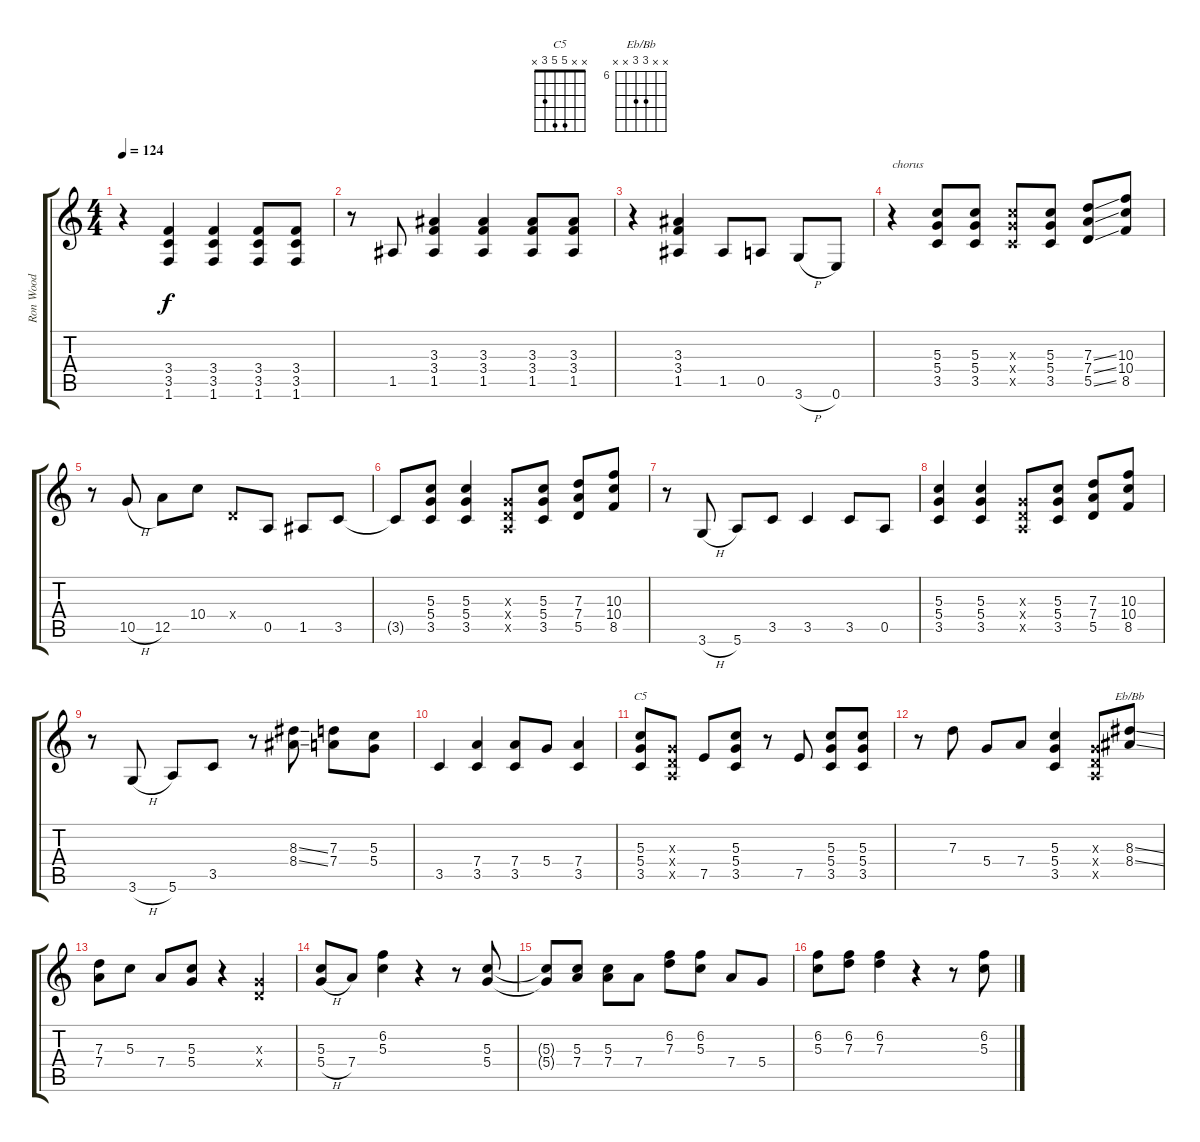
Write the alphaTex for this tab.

\track ("Ron Wood" "Ron Wood") {instrument electricguitarclean}
\staff {score tabs}
\tuning (E4 B3 G3 D3 A2 E2) {hide}
\chord ("C5" x x 5 5 3 x)
\chord ("Eb/Bb" x x 8 8 x x) {firstfret 6}
\ts (4 4)
\tempo 124
\clef g2
\ks c
r.4{dy f} (3.4 3.5 1.6).4 (3.4 3.5 1.6).4 (3.4 3.5 1.6).8 (3.4 3.5 1.6).8 |
r.8 1.5.8 (3.3 3.4 1.5).4 (3.3 3.4 1.5).4 (3.3 3.4 1.5).8 (3.3 3.4 1.5).8 |
r.4 (3.3 3.4 1.5).4 1.5.8 0.5.8 3.6{h}.8 0.6.8 |
r.4{txt "chorus"} (5.3 5.4 3.5).8 (5.3 5.4 3.5).8 (5.3{x} 5.4{x} 3.5{x}).8 (5.3 5.4 3.5).8 (7.3{ss} 7.4{ss} 5.5{ss}).8 (10.3 10.4 8.5).8 |
r.8 10.5{h}.8 12.5.8 10.4.8 0.4{x}.8 0.5.8 1.5.8 3.5.8 |
3.5{t}.8 (5.3 5.4 3.5).8 (5.3 5.4 3.5).4 (0.3{x} 0.4{x} 0.5{x}).8 (5.3 5.4 3.5).8 (7.3 7.4 5.5).8 (10.3 10.4 8.5).8 |
r.8 3.6{h}.8 5.6.8 3.5.8 3.5.4 3.5.8 0.5.8 |
(5.3 5.4 3.5).4 (5.3 5.4 3.5).4 (0.3{x} 0.4{x} 0.5{x}).8 (5.3 5.4 3.5).8 (7.3 7.4 5.5).8 (10.3 10.4 8.5).8 |
r.8 3.6{h}.8 5.6.8 3.5.8 r.8 (8.3{ss} 8.4{ss}).8 (7.3 7.4).8 (5.3 5.4).8 |
3.5.4 (7.4 3.5).4 (7.4 3.5).8 5.4.8 (7.4 3.5).4 |
(5.3 5.4 3.5).8{ch "C5"} (0.3{x} 0.4{x} 0.5{x}).8 7.5.8 (5.3 5.4 3.5).8 r.8 7.5.8 (5.3 5.4 3.5).8 (5.3 5.4 3.5).8 |
r.8 7.3.8 5.4.8 7.4.8 (5.3 5.4 3.5).4 (0.3{x} 0.4{x} 0.5{x}).8 (8.3{ss} 8.4{ss}).8{ch "Eb/Bb"} |
(7.3 7.4).8 5.3.8 7.4.8 (5.3 5.4).8 r.4 (0.3{x} 0.4{x}).4 |
(5.3 5.4{h}).8 7.4.8 (6.2 5.3).4 r.4 r.8 (5.3 5.4).8 |
(5.3{t} 5.4{t}).8 (5.3 7.4).8 (5.3 7.4).8 7.4.8 (6.2 7.3).8 (6.2 5.3).8 7.4.8 5.4.8 |
(6.2 5.3).8 (6.2 7.3).8 (6.2 7.3).4 r.4 r.8 (6.2 5.3).8
